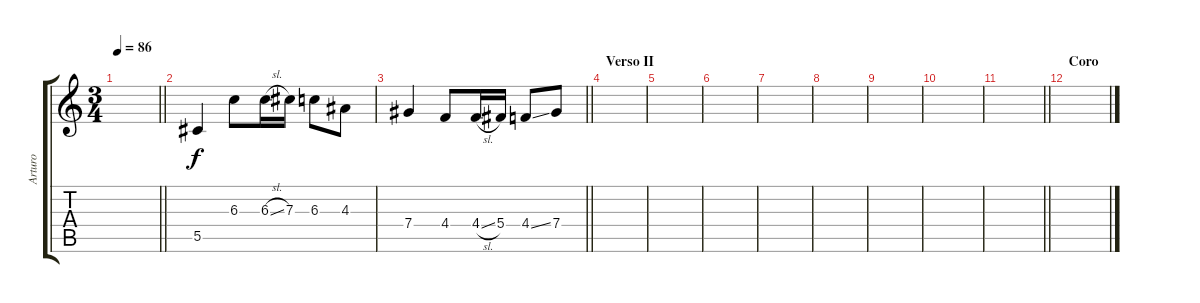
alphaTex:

\track ("Arturo" "Arturo") {instrument acousticguitarsteel}
\staff {score tabs}
\tuning (Eb4 Bb3 Gb3 Db3 Ab2 Eb2) {hide}
\ts (3 4)
\tempo 86
\clef g2
\barLineRight lightlight
\ks c
|
5.5.4 6.3.8 6.3{sl}.16 7.3.16 6.3.8 4.3.8 |
\barLineRight lightlight
7.4.4 4.4.8 4.4{sl}.16 5.4.16 4.4{ss}.8 7.4.8 |
\section ("" "Verso II")
|
|
|
|
|
|
|
\barLineRight lightlight
|
\section ("" "Coro")
